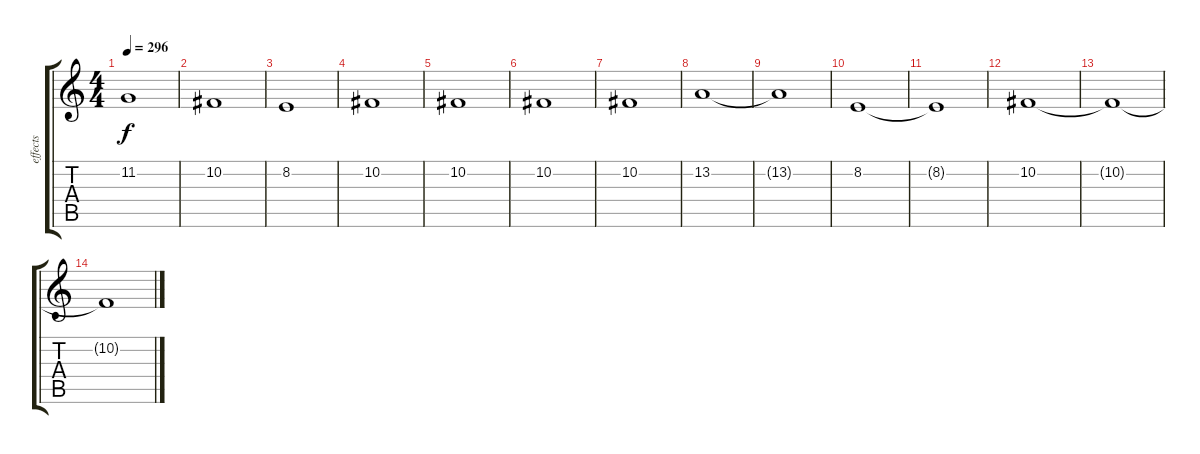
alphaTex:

\track ("effects" "effects") {instrument tremolostrings}
\staff {score tabs}
\tuning (Db4 Ab3 E3 B2 Gb2 B1) {hide}
\ts (4 4)
\tempo 296
\clef g2
\ks c
11.2.1{dy f} |
10.2.1 |
8.2.1 |
10.2.1 |
10.2.1 |
10.2.1 |
10.2.1 |
13.2.1 |
13.2{t}.1 |
8.2.1 |
8.2{t}.1 |
10.2.1 |
10.2{t}.1 |
10.2{t}.1
